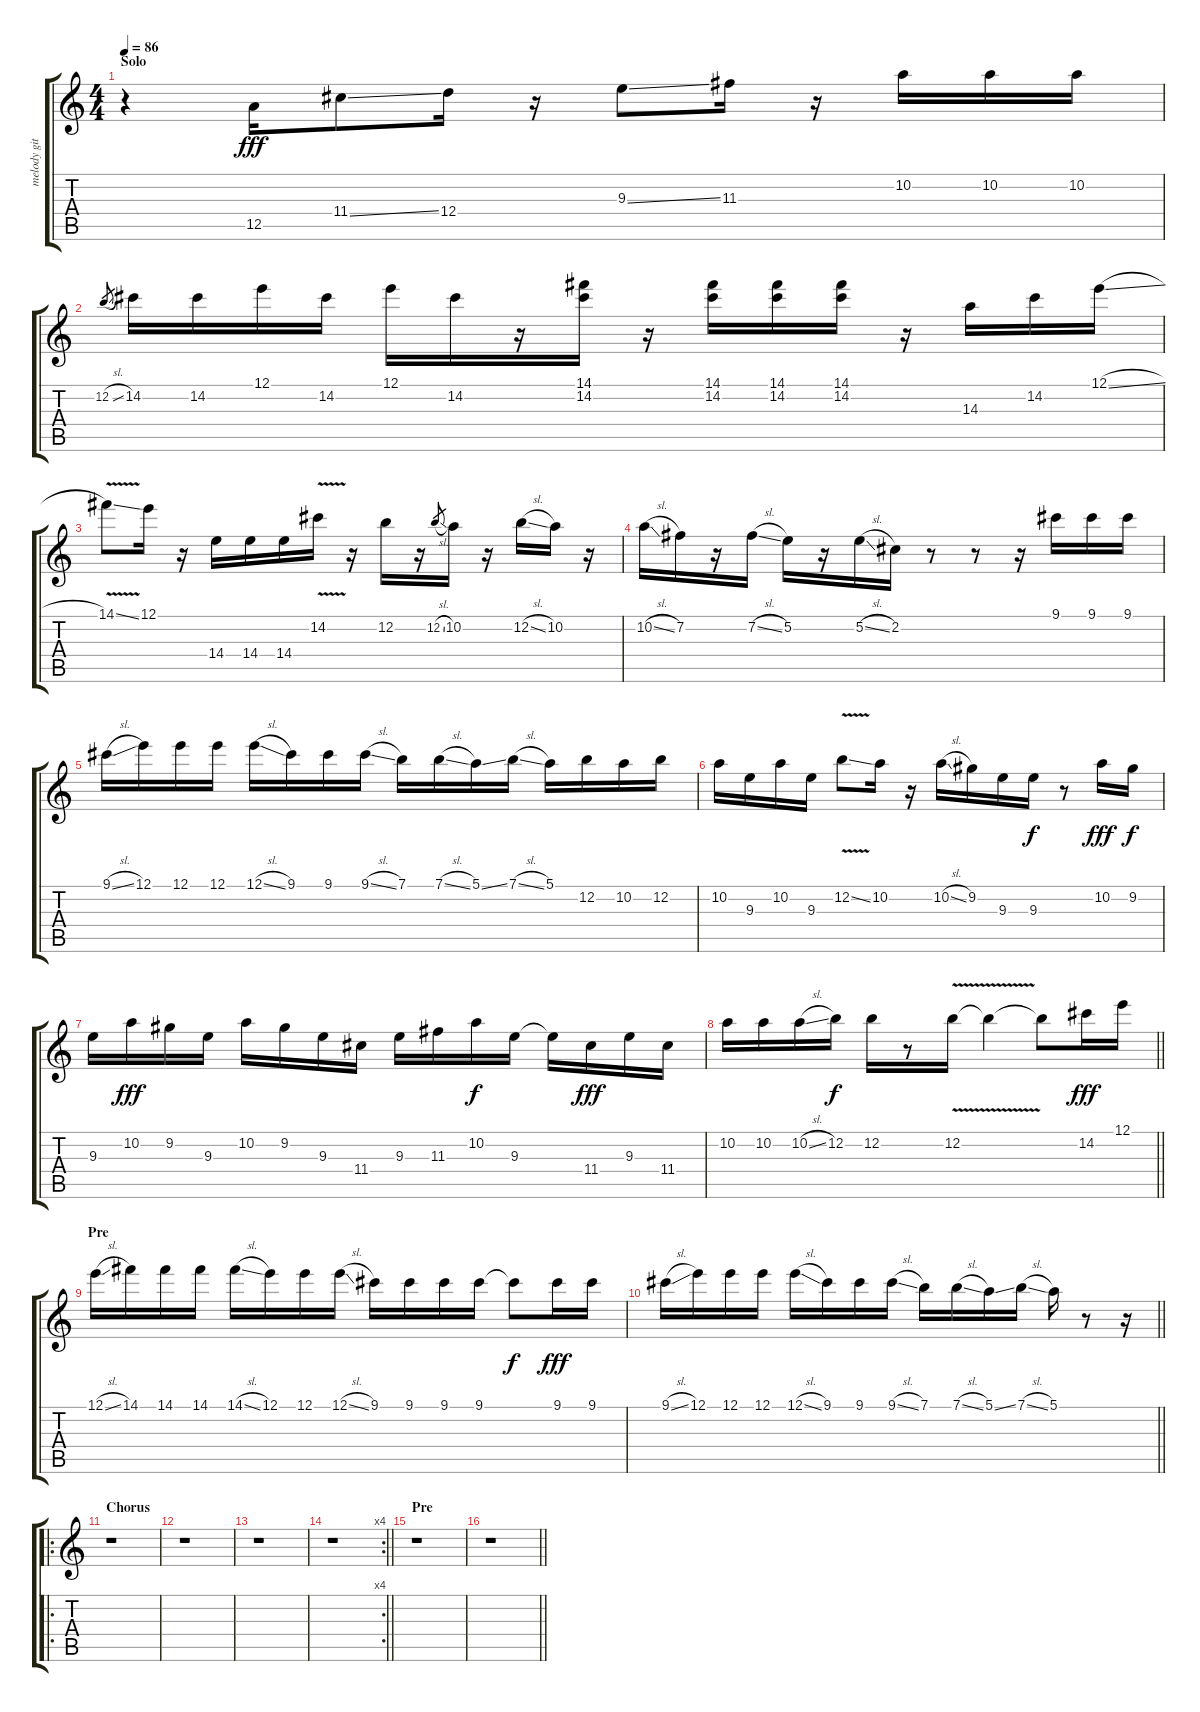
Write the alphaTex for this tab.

\track ("melody git" "melody git") {instrument acousticguitarsteel}
\staff {score tabs}
\tuning (E4 B3 G3 D3 A2 E2) {hide}
\ts (4 4)
\section ("" "Solo")
\tempo 86
\clef g2
\ks c
r.4{dy f} 12.5.16{dy fff} 11.4{ss}.8 12.4.16 r.16 9.3{ss}.8 11.3.16 r.16 10.2.16 10.2.16 10.2.16 |
12.2{sl}.8{gr} 14.2.16 14.2.16 12.1.16 14.2.16 12.1.16 14.2.16 r.16 (14.1 14.2).16 r.16 (14.1 14.2).16 (14.1 14.2).16 (14.1 14.2).16 r.16 14.3.16 14.2.16 12.1{sl}.16 |
14.1{v ss}.8 12.1.16 r.16 14.4.16 14.4.16 14.4.16 14.2{v}.16 r.16 12.2.16 r.16 12.2{sl}.8{gr} 10.2.16 r.16 12.2{sl}.16 10.2.16 r.16 |
10.2{sl}.16 7.2.16 r.16 7.2{sl}.16 5.2.16 r.16 5.2{sl}.16 2.2.16 r.8 r.8 r.16 9.1.16 9.1.16 9.1.16 |
9.1{sl}.16 12.1.16 12.1.16 12.1.16 12.1{sl}.16 9.1.16 9.1.16 9.1{sl}.16 7.1.16 7.1{sl}.16 5.1{ss}.16 7.1{sl}.16 5.1.16 12.2.16 10.2.16 12.2.16 |
10.2.16 9.3.16 10.2.16 9.3.16 12.2{v ss}.8 10.2.16 r.16 10.2{sl}.16 9.2.16 9.3.16 9.3.16{dy f} r.8 10.2.16{dy fff} 9.2.16{dy f} |
9.3.16 10.2.16{dy fff} 9.2.16 9.3.16 10.2.16 9.2.16 9.3.16 11.4.16 9.3.16 11.3.16 10.2.16{dy f} 9.3.16 9.3{t}.16 11.4.16{dy fff} 9.3.16 11.4.16 |
\barLineRight lightlight
10.2.16 10.2.16 10.2{sl}.16 12.2.16{dy f} 12.2.16 r.8 12.2{v}.16 12.2{t}.4 12.2{t}.8 14.2.16{dy fff} 12.1.16 |
\section ("" "Pre")
12.1{sl}.16 14.1.16 14.1.16 14.1.16 14.1{sl}.16 12.1.16 12.1.16 12.1{sl}.16 9.1.16 9.1.16 9.1.16 9.1.16 9.1{t}.8{dy f} 9.1.16{dy fff} 9.1.16 |
\barLineRight lightlight
9.1{sl}.16 12.1.16 12.1.16 12.1.16 12.1{sl}.16 9.1.16 9.1.16 9.1{sl}.16 7.1.16 7.1{sl}.16 5.1{ss}.16 7.1{sl}.16 5.1.16 r.8 r.16 |
\ro
\section ("" "Chorus")
r.1 |
r.1 |
r.1 |
\rc 4
\barLineRight lightlight
r.1 |
\section ("" "Pre")
r.1 |
\barLineRight lightlight
r.1
